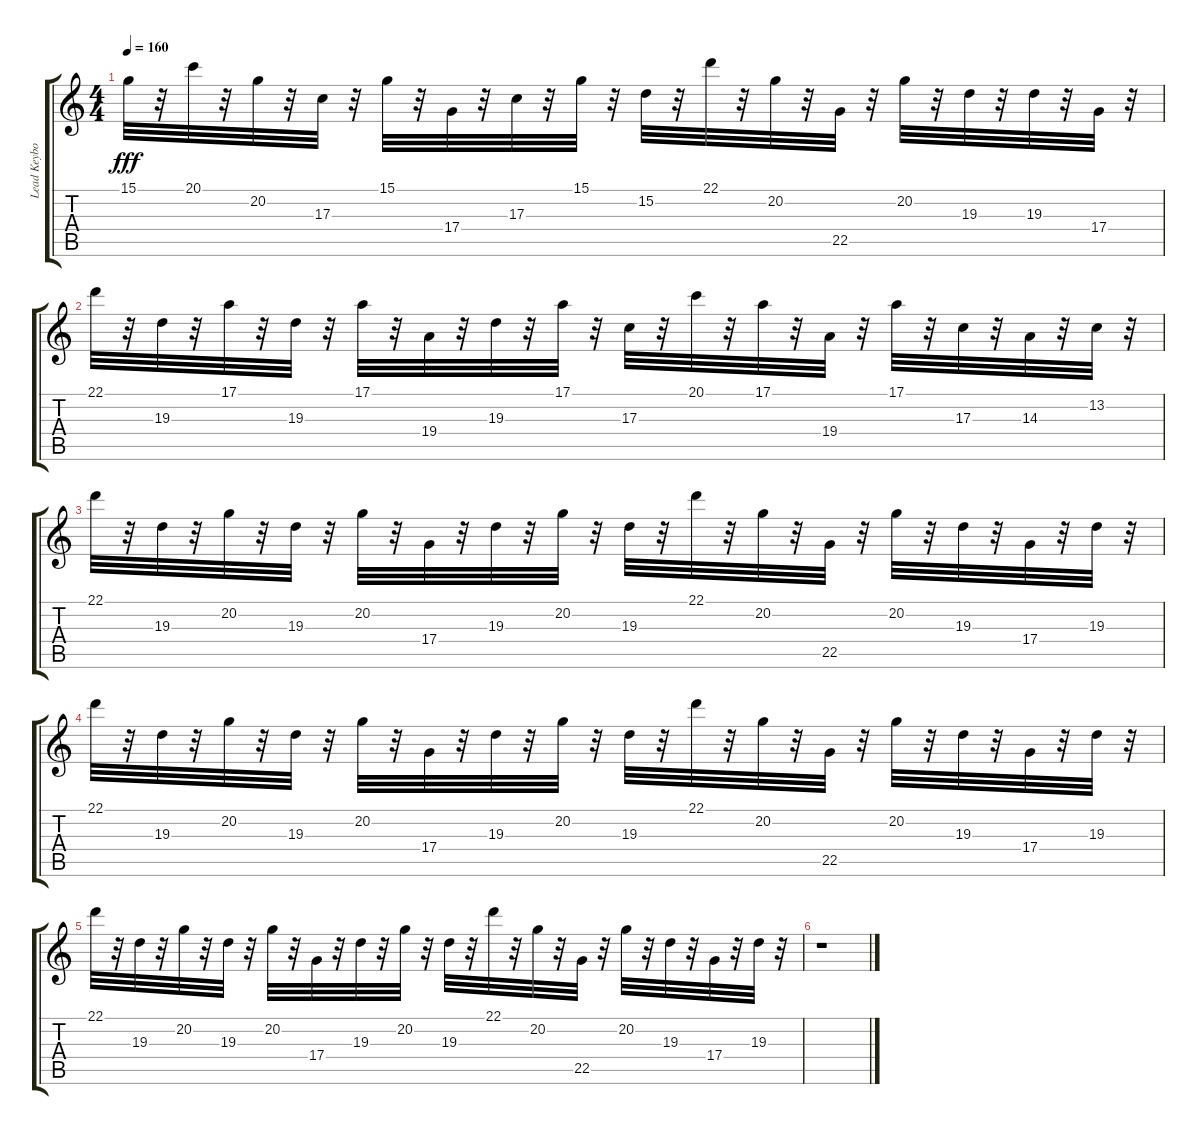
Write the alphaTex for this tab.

\track ("Lead Keyboard Melody" "Lead Keybo") {instrument electricpiano2}
\staff {score tabs}
\tuning (E4 B3 G3 D3 A2 E2) {hide}
\ts (4 4)
\tempo 160
\clef g2
\ks c
15.1.32{dy fff} r.32 20.1.32 r.32 20.2.32 r.32 17.3.32 r.32 15.1.32 r.32 17.4.32 r.32 17.3.32 r.32 15.1.32 r.32 15.2.32 r.32 22.1.32 r.32 20.2.32 r.32 22.5.32 r.32 20.2.32 r.32 19.3.32 r.32 19.3.32 r.32 17.4.32 r.32 |
22.1.32 r.32 19.3.32 r.32 17.1.32 r.32 19.3.32 r.32 17.1.32 r.32 19.4.32 r.32 19.3.32 r.32 17.1.32 r.32 17.3.32 r.32 20.1.32 r.32 17.1.32 r.32 19.4.32 r.32 17.1.32 r.32 17.3.32 r.32 14.3.32 r.32 13.2.32 r.32 |
22.1.32 r.32 19.3.32 r.32 20.2.32 r.32 19.3.32 r.32 20.2.32 r.32 17.4.32 r.32 19.3.32 r.32 20.2.32 r.32 19.3.32 r.32 22.1.32 r.32 20.2.32 r.32 22.5.32 r.32 20.2.32 r.32 19.3.32 r.32 17.4.32 r.32 19.3.32 r.32 |
22.1.32 r.32 19.3.32 r.32 20.2.32 r.32 19.3.32 r.32 20.2.32 r.32 17.4.32 r.32 19.3.32 r.32 20.2.32 r.32 19.3.32 r.32 22.1.32 r.32 20.2.32 r.32 22.5.32 r.32 20.2.32 r.32 19.3.32 r.32 17.4.32 r.32 19.3.32 r.32 |
22.1.32 r.32 19.3.32 r.32 20.2.32 r.32 19.3.32 r.32 20.2.32 r.32 17.4.32 r.32 19.3.32 r.32 20.2.32 r.32 19.3.32 r.32 22.1.32 r.32 20.2.32 r.32 22.5.32 r.32 20.2.32 r.32 19.3.32 r.32 17.4.32 r.32 19.3.32 r.32 |
r.1
